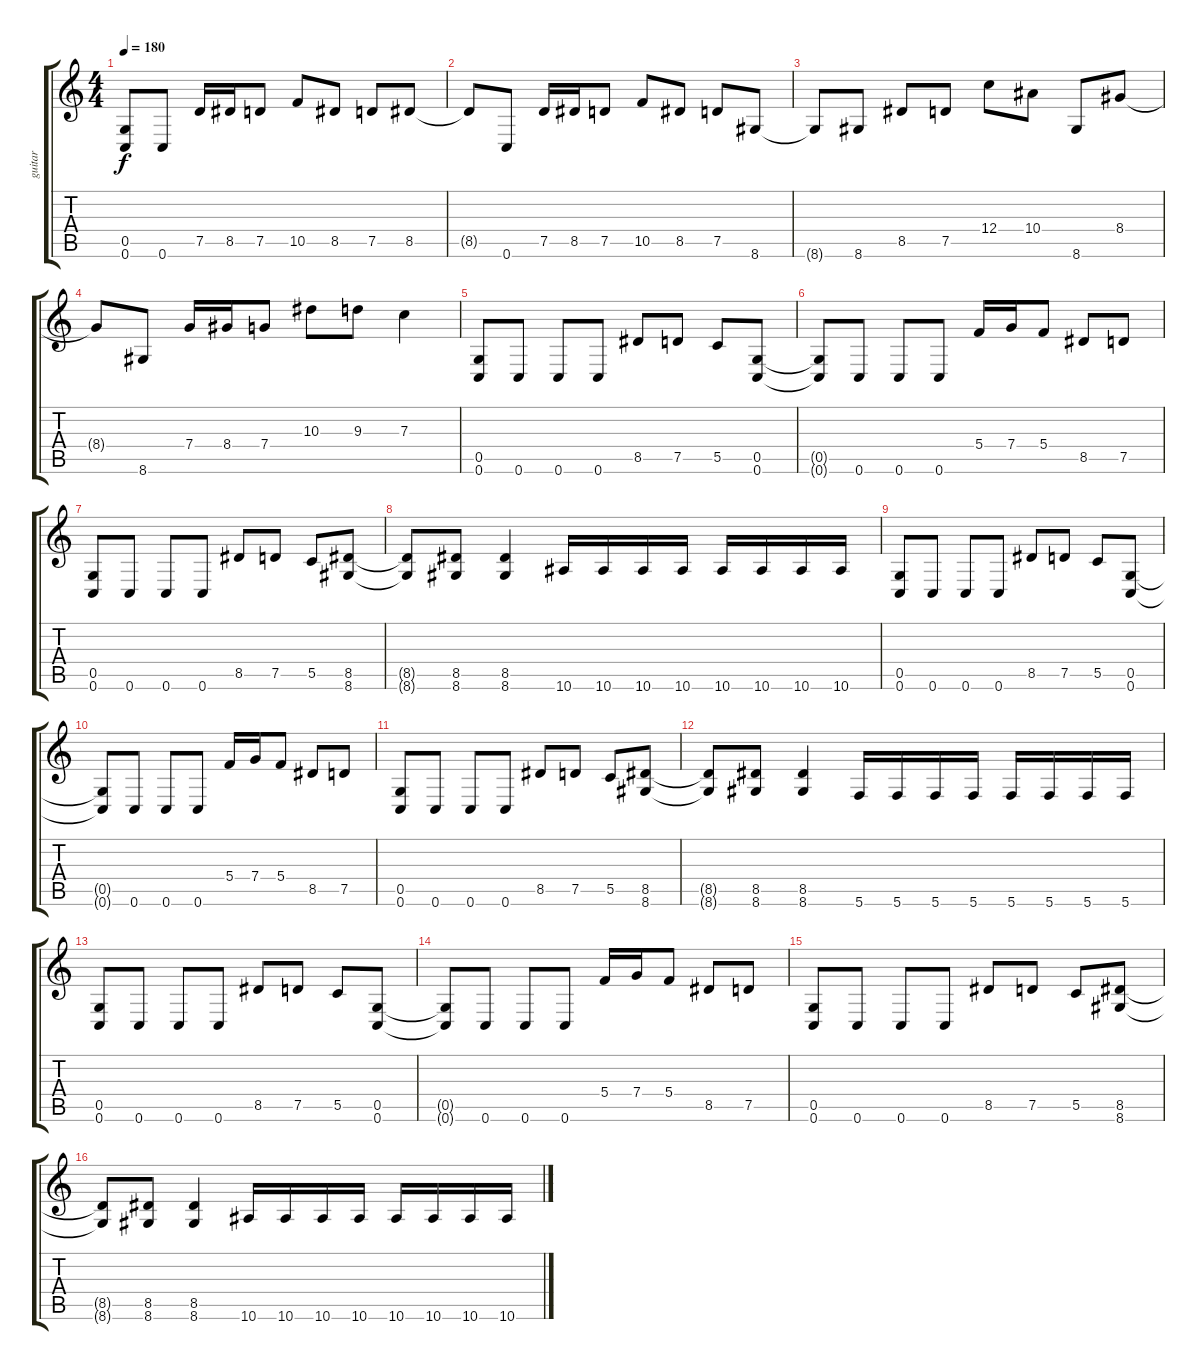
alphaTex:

\track ("guitar" "guitar") {instrument distortionguitar}
\staff {score tabs}
\tuning (D4 A3 F3 C3 G2 C2) {hide}
\ts (4 4)
\tempo 180
\clef g2
\ks c
(0.5{t} 0.6{t}).8{dy f} 0.6.8 7.5.16 8.5.16 7.5.8 10.5.8 8.5.8 7.5.8 8.5.8 |
8.5{t}.8 0.6.8 7.5.16 8.5.16 7.5.8 10.5.8 8.5.8 7.5.8 8.6.8 |
8.6{t}.8 8.6.8 8.5.8 7.5.8 12.4.8 10.4.8 8.6.8 8.4.8 |
8.4{t}.8 8.6.8 7.4.16 8.4.16 7.4.8 10.3.8 9.3.8 7.3.4 |
(0.5 0.6).8 0.6.8 0.6.8 0.6.8 8.5.8 7.5.8 5.5.8 (0.5 0.6).8 |
(0.5{t} 0.6{t}).8 0.6.8 0.6.8 0.6.8 5.4.16 7.4.16 5.4.8 8.5.8 7.5.8 |
(0.5 0.6).8 0.6.8 0.6.8 0.6.8 8.5.8 7.5.8 5.5.8 (8.5 8.6).8 |
(8.5{t} 8.6{t}).8 (8.5 8.6).8 (8.5 8.6).4 10.6.16 10.6.16 10.6.16 10.6.16 10.6.16 10.6.16 10.6.16 10.6.16 |
(0.5 0.6).8 0.6.8 0.6.8 0.6.8 8.5.8 7.5.8 5.5.8 (0.5 0.6).8 |
(0.5{t} 0.6{t}).8 0.6.8 0.6.8 0.6.8 5.4.16 7.4.16 5.4.8 8.5.8 7.5.8 |
(0.5 0.6).8 0.6.8 0.6.8 0.6.8 8.5.8 7.5.8 5.5.8 (8.5 8.6).8 |
(8.5{t} 8.6{t}).8 (8.5 8.6).8 (8.5 8.6).4 5.6.16 5.6.16 5.6.16 5.6.16 5.6.16 5.6.16 5.6.16 5.6.16 |
(0.5 0.6).8 0.6.8 0.6.8 0.6.8 8.5.8 7.5.8 5.5.8 (0.5 0.6).8 |
(0.5{t} 0.6{t}).8 0.6.8 0.6.8 0.6.8 5.4.16 7.4.16 5.4.8 8.5.8 7.5.8 |
(0.5 0.6).8 0.6.8 0.6.8 0.6.8 8.5.8 7.5.8 5.5.8 (8.5 8.6).8 |
(8.5{t} 8.6{t}).8 (8.5 8.6).8 (8.5 8.6).4 10.6.16 10.6.16 10.6.16 10.6.16 10.6.16 10.6.16 10.6.16 10.6.16
